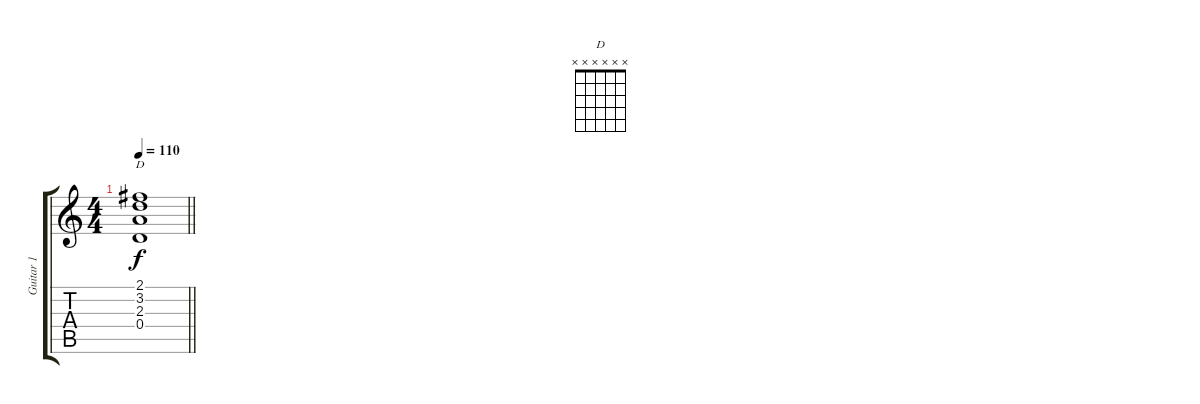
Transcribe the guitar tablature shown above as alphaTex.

\track ("Guitar 1" "Guitar 1") {instrument acousticguitarsteel}
\staff {score tabs}
\tuning (E4 B3 G3 D3 A2 E2) {hide}
\chord ("D" x x x x x x)
\ts (4 4)
\tempo 110
\clef g2
\barLineRight lightlight
\ks c
(2.1 3.2 2.3 0.4).1{ch "D" dy f}
